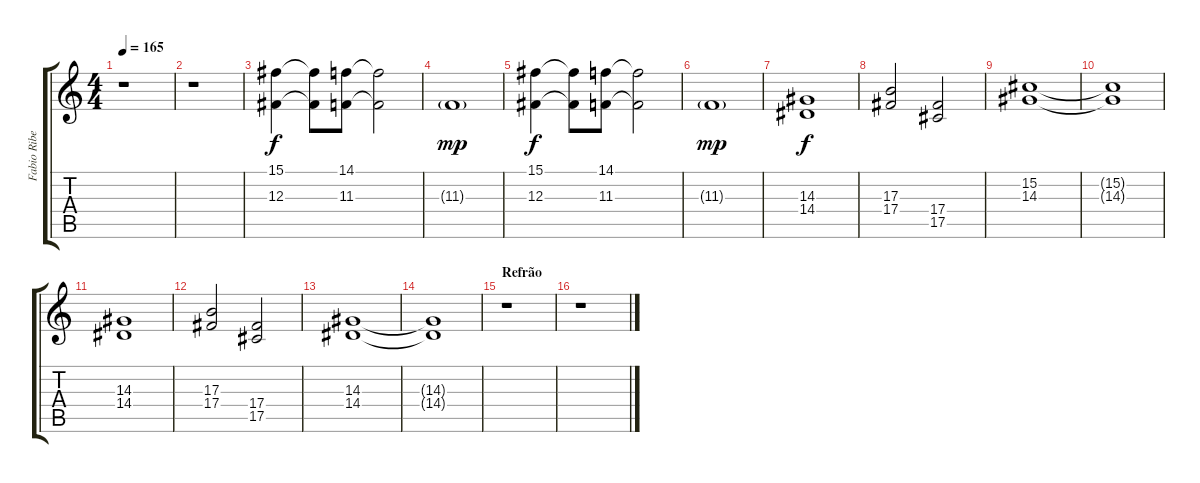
\track ("Fabio Ribeiro" "Fabio Ribe") {instrument stringensemble1}
\staff {score tabs}
\tuning (Eb4 Bb3 Gb3 Db3 Ab2 Eb2) {hide}
\ts (4 4)
\tempo 165
\clef g2
\ks c
r.1{dy mp} |
r.1 |
(15.1 12.3).4{dy f} (15.1{t} 12.3{t}).8 (14.1 11.3).8 (14.1{t} 11.3{t}).2 |
11.3{g}.1{dy mp} |
(15.1 12.3).4{dy f} (15.1{t} 12.3{t}).8 (14.1 11.3).8 (14.1{t} 11.3{t}).2 |
11.3{g}.1{dy mp} |
(14.3 14.4).1{dy f} |
(17.3 17.4).2 (17.4 17.5).2 |
(15.2 14.3).1 |
(15.2{t} 14.3{t}).1 |
(14.3 14.4).1 |
(17.3 17.4).2 (17.4 17.5).2 |
(14.3 14.4).1 |
(14.3{t} 14.4{t}).1 |
\section ("" "Refrão")
r.1 |
r.1
